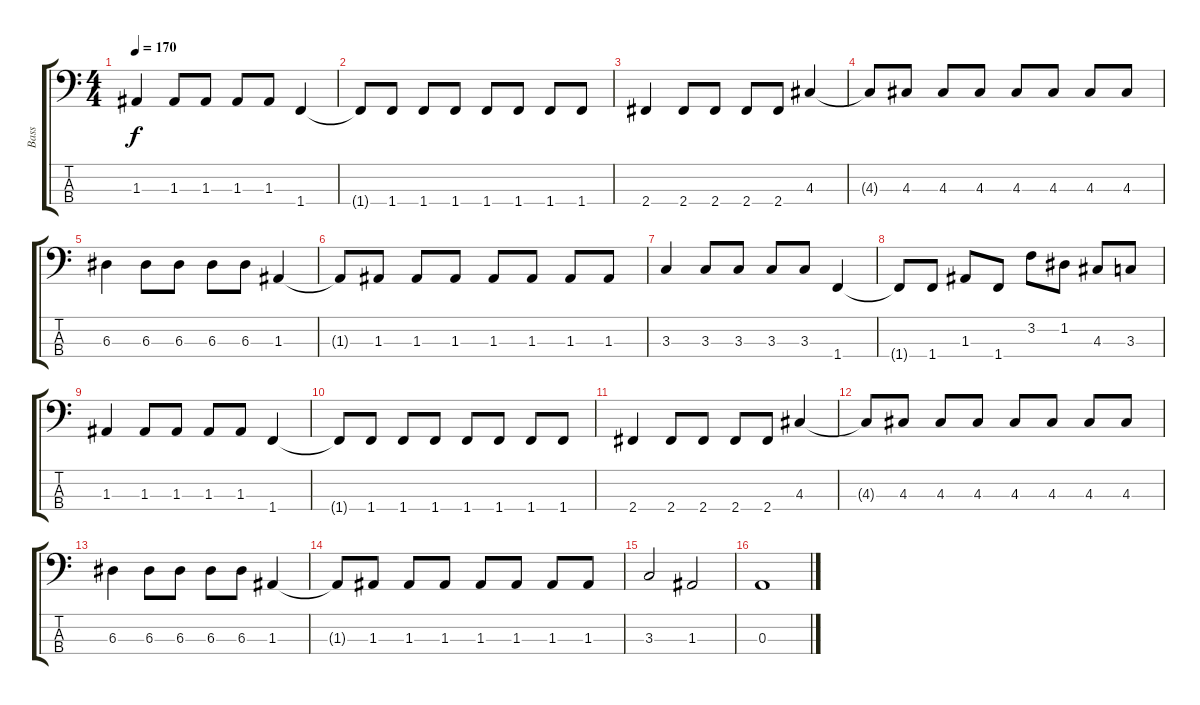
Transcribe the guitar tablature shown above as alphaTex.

\track ("Bass" "Bass") {instrument electricbassfinger}
\staff {score tabs}
\tuning (G2 D2 A1 E1) {hide}
\ts (4 4)
\tempo 170
\clef f4
\ks c
1.3.4{dy f} 1.3.8 1.3.8 1.3.8 1.3.8 1.4.4 |
1.4{t}.8 1.4.8 1.4.8 1.4.8 1.4.8 1.4.8 1.4.8 1.4.8 |
2.4.4 2.4.8 2.4.8 2.4.8 2.4.8 4.3.4 |
4.3{t}.8 4.3.8 4.3.8 4.3.8 4.3.8 4.3.8 4.3.8 4.3.8 |
6.3.4 6.3.8 6.3.8 6.3.8 6.3.8 1.3.4 |
1.3{t}.8 1.3.8 1.3.8 1.3.8 1.3.8 1.3.8 1.3.8 1.3.8 |
3.3.4 3.3.8 3.3.8 3.3.8 3.3.8 1.4.4 |
1.4{t}.8 1.4.8 1.3.8 1.4.8 3.2.8 1.2.8 4.3.8 3.3.8 |
1.3.4 1.3.8 1.3.8 1.3.8 1.3.8 1.4.4 |
1.4{t}.8 1.4.8 1.4.8 1.4.8 1.4.8 1.4.8 1.4.8 1.4.8 |
2.4.4 2.4.8 2.4.8 2.4.8 2.4.8 4.3.4 |
4.3{t}.8 4.3.8 4.3.8 4.3.8 4.3.8 4.3.8 4.3.8 4.3.8 |
6.3.4 6.3.8 6.3.8 6.3.8 6.3.8 1.3.4 |
1.3{t}.8 1.3.8 1.3.8 1.3.8 1.3.8 1.3.8 1.3.8 1.3.8 |
3.3.2 1.3.2 |
0.3.1
